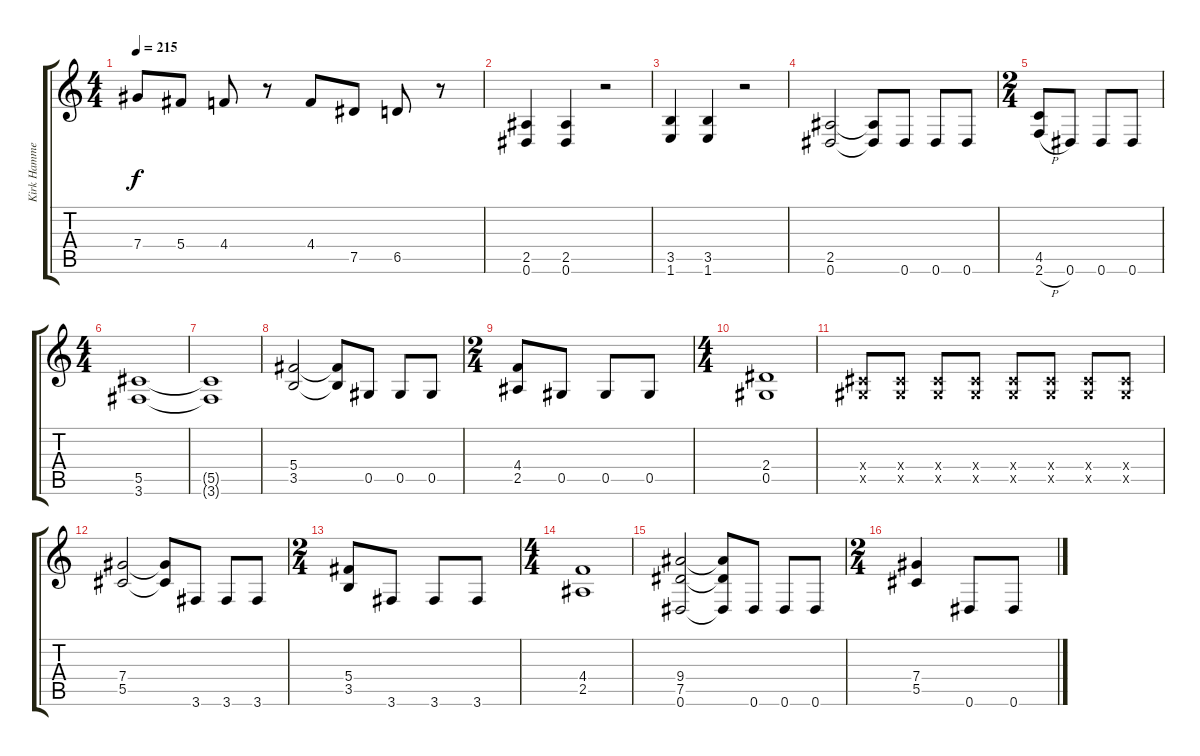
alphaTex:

\track ("Kirk Hammet" "Kirk Hamme") {instrument distortionguitar}
\staff {score tabs}
\tuning (Eb4 Bb3 Gb3 Db3 Ab2 Eb2) {hide}
\ts (4 4)
\tempo 215
\clef g2
\ks c
7.4.8{dy f} 5.4.8 4.4.8 r.8 4.4.8 7.5.8 6.5.8 r.8 |
(2.5 0.6).4 (2.5 0.6).4 r.2 |
(3.5 1.6).4 (3.5 1.6).4 r.2 |
(2.5 0.6).2 (2.5{t} 0.6{t}).8 0.6.8 0.6.8 0.6.8 |
\ts (2 4)
(4.5 2.6{h}).8 0.6.8 0.6.8 0.6.8 |
\ts (4 4)
(5.5 3.6).1 |
(5.5{t} 3.6{t}).1 |
(5.4 3.5).2 (5.4{t} 3.5{t}).8 0.5.8 0.5.8 0.5.8 |
\ts (2 4)
(4.4 2.5).8 0.5.8 0.5.8 0.5.8 |
\ts (4 4)
(2.4 0.5).1 |
(0.4{x} 0.5{x}).8 (0.4{x} 0.5{x}).8 (0.4{x} 0.5{x}).8 (0.4{x} 0.5{x}).8 (0.4{x} 0.5{x}).8 (0.4{x} 0.5{x}).8 (0.4{x} 0.5{x}).8 (0.4{x} 0.5{x}).8 |
(7.4 5.5).2 (7.4{t} 5.5{t}).8 3.6.8 3.6.8 3.6.8 |
\ts (2 4)
(5.4 3.5).8 3.6.8 3.6.8 3.6.8 |
\ts (4 4)
(4.4 2.5).1 |
(9.4 7.5 0.6).2 (9.4{t} 7.5{t} 0.6{t}).8 0.6.8 0.6.8 0.6.8 |
\ts (2 4)
(7.4 5.5).4 0.6.8 0.6.8
